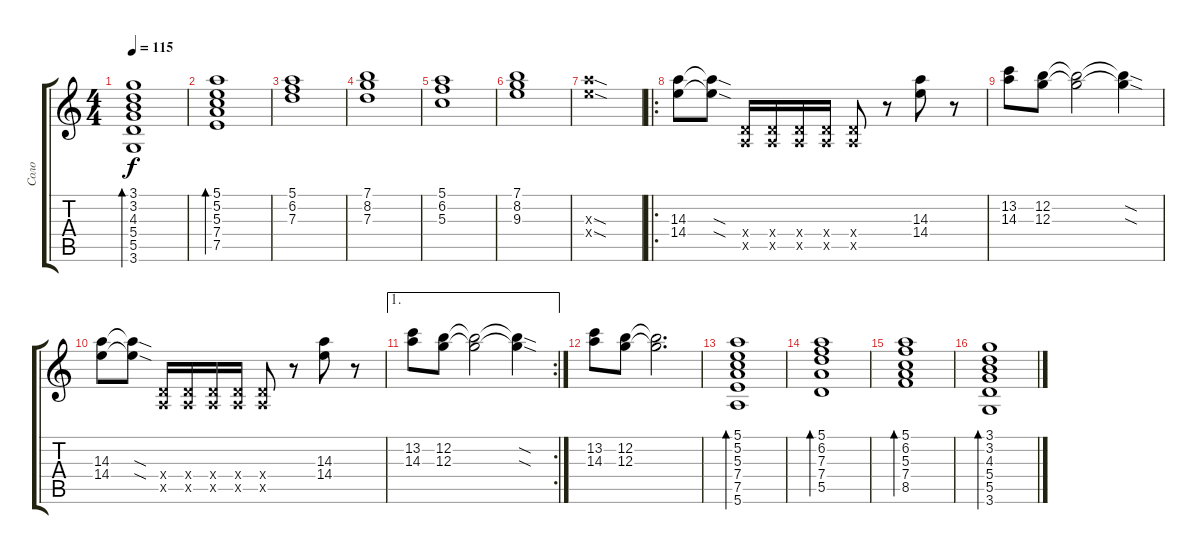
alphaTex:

\track (" Соло" " Соло") {instrument distortionguitar}
\staff {score tabs}
\tuning (E4 B3 G3 D3 A2 E2) {hide}
\ts (4 4)
\tempo 115
\clef g2
\ks c
(3.1 3.2 4.3 5.4 5.5 3.6).1{bd 60 dy f} |
(5.1 5.2 5.3 7.4 7.5).1{bd 60} |
(5.1 6.2 7.3).1{volume 12 instrument distortionguitar} |
(7.1 8.2 7.3).1 |
(5.1 6.2 5.3).1 |
(7.1 8.2 9.3).1 |
(14.3{sod x} 14.4{sod x}).1 |
\ro
(14.3 14.4).8 (14.3{sod t} 14.4{sod t}).8 (0.4{x} 0.5{x}).16 (0.4{x} 0.5{x}).16 (0.4{x} 0.5{x}).16 (0.4{x} 0.5{x}).16 (0.4{x} 0.5{x}).8 r.8 (14.3 14.4).8 r.8 |
(13.2 14.3).8 (12.2 12.3).8 (12.2{t} 12.3{t}).2 (12.2{sod t} 12.3{sod t}).4 |
(14.3 14.4).8 (14.3{sod t} 14.4{sod t}).8 (0.4{x} 0.5{x}).16 (0.4{x} 0.5{x}).16 (0.4{x} 0.5{x}).16 (0.4{x} 0.5{x}).16 (0.4{x} 0.5{x}).8 r.8 (14.3 14.4).8 r.8 |
\ae 1
\rc 2
(13.2 14.3).8 (12.2 12.3).8 (12.2{t} 12.3{t}).2 (12.2{sod t} 12.3{sod t}).4 |
(13.2 14.3).8 (12.2 12.3).8 (12.2{t} 12.3{t}).2{d} |
(5.1 5.2 5.3 7.4 7.5 5.6).1{bd 60 volume 7 instrument acousticguitarnylon} |
(5.1 6.2 7.3 7.4 5.5).1{bd 60} |
(5.1 6.2 5.3 7.4 8.5).1{bd 60} |
(3.1 3.2 4.3 5.4 5.5 3.6).1{bd 60}
